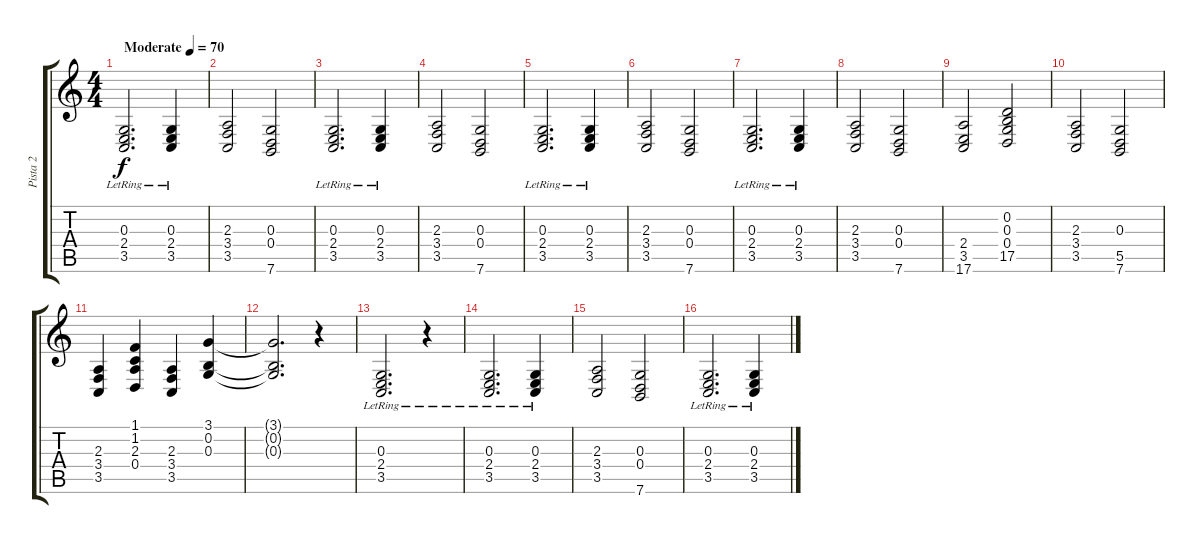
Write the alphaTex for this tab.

\track ("Pista 2" "Pista 2") {instrument electricgrandpiano}
\staff {score tabs}
\tuning (E4 B3 G3 D3 A2 E2) {hide}
\ts (4 4)
\tempo (70 "Moderate")
\clef g2
\ks c
(0.3{lr} 2.4{lr} 3.5{lr}).2{d dy f instrument electricgrandpiano} (0.3{lr} 2.4{lr} 3.5{lr}).4 |
(2.3 3.4 3.5).2 (0.3 0.4 7.6).2 |
(0.3{lr} 2.4{lr} 3.5{lr}).2{d} (0.3{lr} 2.4{lr} 3.5{lr}).4 |
(2.3 3.4 3.5).2 (0.3 0.4 7.6).2 |
(0.3{lr} 2.4{lr} 3.5{lr}).2{d volume 12} (0.3{lr} 2.4{lr} 3.5{lr}).4 |
(2.3 3.4 3.5).2 (0.3 0.4 7.6).2 |
(0.3{lr} 2.4{lr} 3.5{lr}).2{d} (0.3{lr} 2.4{lr} 3.5{lr}).4 |
(2.3 3.4 3.5).2 (0.3 0.4 7.6).2 |
(2.4 3.5 17.6).2 (0.2 0.3 0.4 17.5).2 |
(2.3 3.4 3.5).2 (0.3 5.5 7.6).2 |
(2.3 3.4 3.5).4 (1.1 1.2 2.3 0.4).4 (2.3 3.4 3.5).4 (3.1 0.2 0.3).4 |
(3.1{t} 0.2{t} 0.3{t}).2{d} r.4 |
(0.3{lr} 2.4{lr} 3.5{lr}).2{d} r.4 |
(0.3{lr} 2.4{lr} 3.5{lr}).2{d} (0.3{lr} 2.4{lr} 3.5{lr}).4 |
(2.3 3.4 3.5).2 (0.3 0.4 7.6).2 |
(0.3{lr} 2.4{lr} 3.5{lr}).2{d} (0.3{lr} 2.4{lr} 3.5{lr}).4
